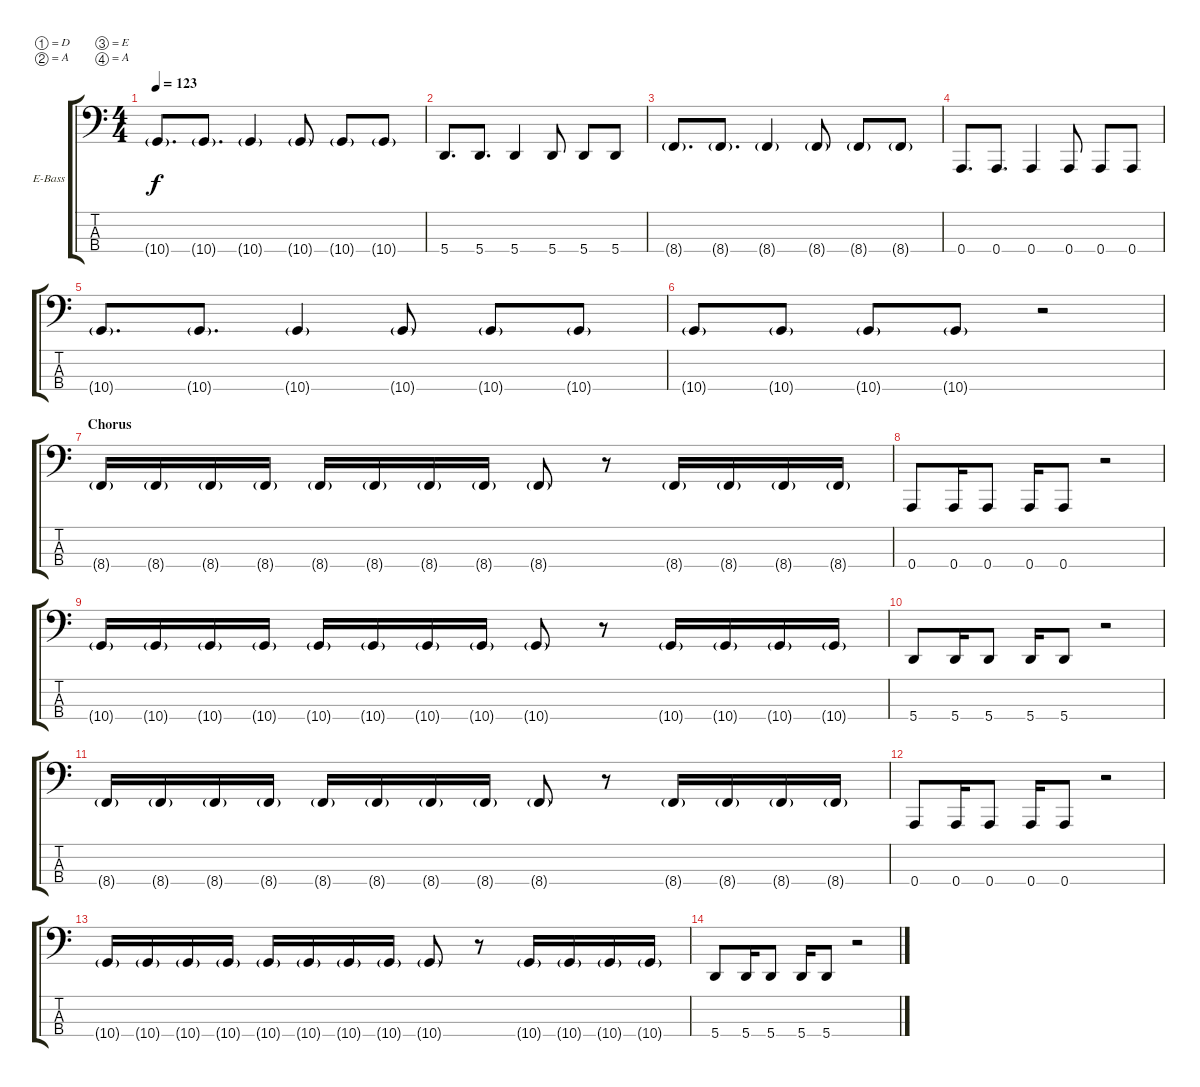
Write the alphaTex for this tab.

\bracketExtendMode groupsimilarinstruments
\firstSystemTrackNameOrientation horizontal
\otherSystemsTrackNameOrientation horizontal
\track ("Electric Bass" "E-Bass") {instrument electricbassfinger}
\staff {score tabs}
\tuning (D2 A1 E1 A0)
\ts (4 4)
\tempo 123
\clef f4
\ks aminor
10.4{g}.8{d dy f} 10.4{g}.8{d} 10.4{g}.4 10.4{g}.8 10.4{g}.8 10.4{g}.8 |
5.4.8{d} 5.4.8{d} 5.4.4 5.4.8 5.4.8 5.4.8 |
8.4{g}.8{d} 8.4{g}.8{d} 8.4{g}.4 8.4{g}.8 8.4{g}.8 8.4{g}.8 |
0.4.8{d} 0.4.8{d} 0.4.4 0.4.8 0.4.8 0.4.8 |
10.4{g}.8{d} 10.4{g}.8{d} 10.4{g}.4 10.4{g}.8 10.4{g}.8 10.4{g}.8 |
10.4{g}.8 10.4{g}.8 10.4{g}.8 10.4{g}.8 r.2 |
\section ("" "Chorus")
8.4{g}.16 8.4{g}.16 8.4{g}.16 8.4{g}.16 8.4{g}.16 8.4{g}.16 8.4{g}.16 8.4{g}.16 8.4{g}.8 r.8 8.4{g}.16 8.4{g}.16 8.4{g}.16 8.4{g}.16 |
0.4.8 0.4.16 0.4.8 0.4.16 0.4.8 r.2 |
10.4{g}.16 10.4{g}.16 10.4{g}.16 10.4{g}.16 10.4{g}.16 10.4{g}.16 10.4{g}.16 10.4{g}.16 10.4{g}.8 r.8 10.4{g}.16 10.4{g}.16 10.4{g}.16 10.4{g}.16 |
5.4.8 5.4.16 5.4.8 5.4.16 5.4.8 r.2 |
8.4{g}.16 8.4{g}.16 8.4{g}.16 8.4{g}.16 8.4{g}.16 8.4{g}.16 8.4{g}.16 8.4{g}.16 8.4{g}.8 r.8 8.4{g}.16 8.4{g}.16 8.4{g}.16 8.4{g}.16 |
0.4.8 0.4.16 0.4.8 0.4.16 0.4.8 r.2 |
10.4{g}.16 10.4{g}.16 10.4{g}.16 10.4{g}.16 10.4{g}.16 10.4{g}.16 10.4{g}.16 10.4{g}.16 10.4{g}.8 r.8 10.4{g}.16 10.4{g}.16 10.4{g}.16 10.4{g}.16 |
5.4.8 5.4.16 5.4.8 5.4.16 5.4.8 r.2
